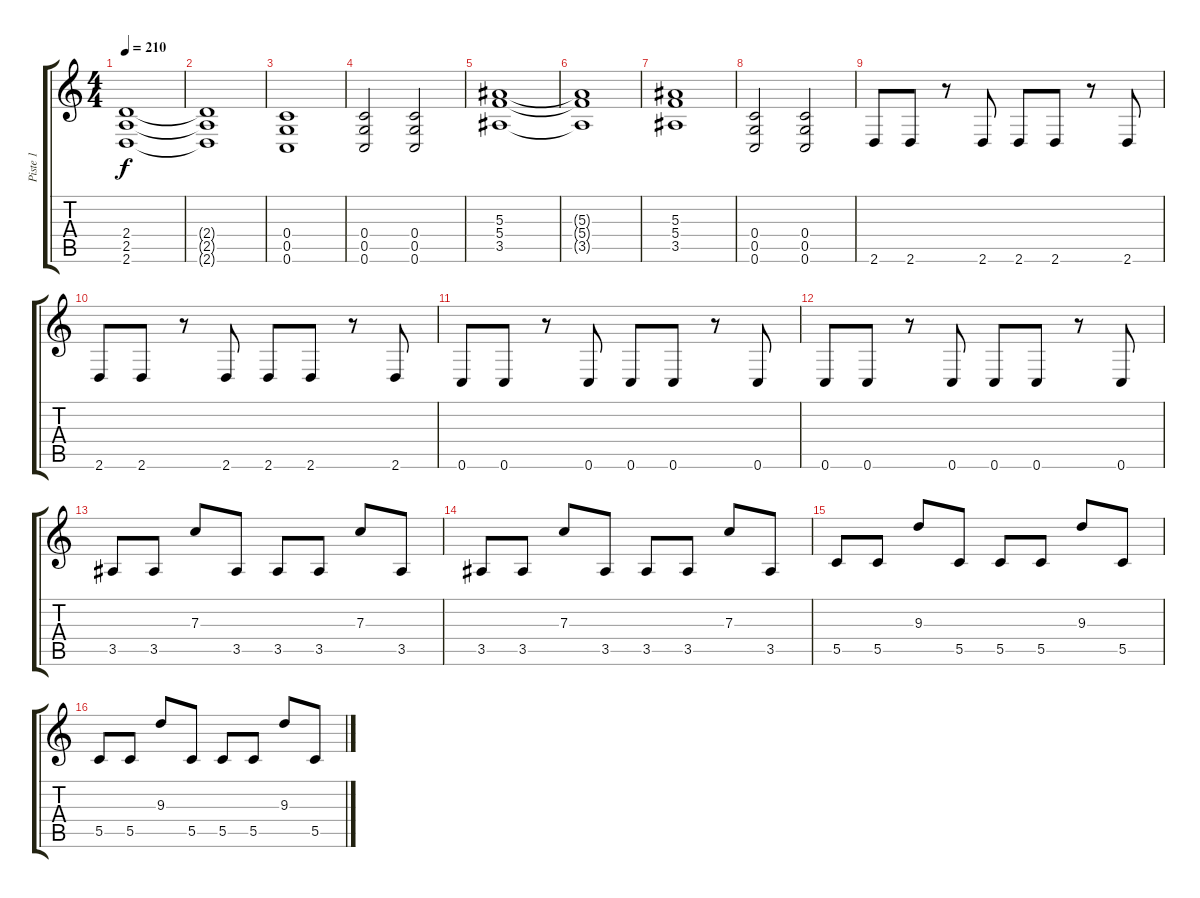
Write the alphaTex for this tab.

\track ("Piste 1" "Piste 1") {instrument overdrivenguitar}
\staff {score tabs}
\tuning (D4 A3 F3 C3 G2 C2) {hide}
\ts (4 4)
\tempo 210
\clef g2
\ks c
(2.4 2.5 2.6).1{dy f} |
(2.4{t} 2.5{t} 2.6{t}).1 |
(0.4 0.5 0.6).1 |
(0.4 0.5 0.6).2 (0.4 0.5 0.6).2 |
(5.3 5.4 3.5).1 |
(5.3{t} 5.4{t} 3.5{t}).1 |
(5.3 5.4 3.5).1 |
(0.4 0.5 0.6).2 (0.4 0.5 0.6).2 |
2.6.8 2.6.8 r.8 2.6.8 2.6.8 2.6.8 r.8 2.6.8 |
2.6.8 2.6.8 r.8 2.6.8 2.6.8 2.6.8 r.8 2.6.8 |
0.6.8 0.6.8 r.8 0.6.8 0.6.8 0.6.8 r.8 0.6.8 |
0.6.8 0.6.8 r.8 0.6.8 0.6.8 0.6.8 r.8 0.6.8 |
3.5.8 3.5.8 7.3.8 3.5.8 3.5.8 3.5.8 7.3.8 3.5.8 |
3.5.8 3.5.8 7.3.8 3.5.8 3.5.8 3.5.8 7.3.8 3.5.8 |
5.5.8 5.5.8 9.3.8 5.5.8 5.5.8 5.5.8 9.3.8 5.5.8 |
5.5.8 5.5.8 9.3.8 5.5.8 5.5.8 5.5.8 9.3.8 5.5.8
